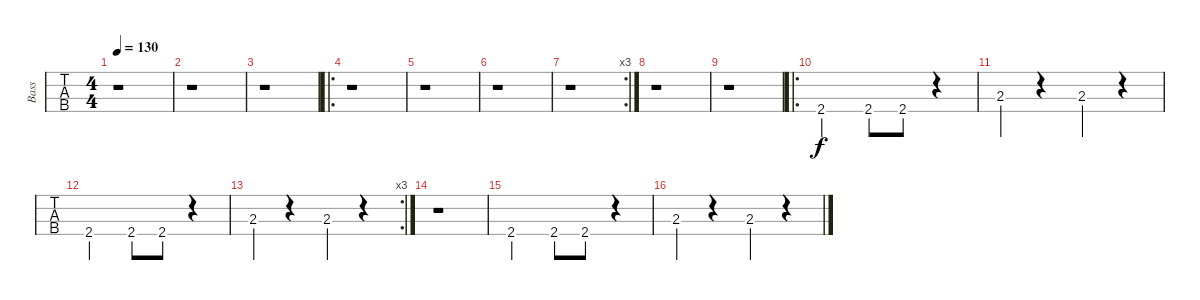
\track ("Bass" "Bass") {instrument electricbasspick}
\staff {tabs}
\tuning (Eb2 Bb1 F1 C1) {hide}
\ts (4 4)
\tempo 130
\clef f4
\ks c
r.1{dy f} |
r.1 |
r.1 |
\ro
r.1 |
r.1 |
r.1 |
\rc 3
r.1 |
r.1 |
r.1 |
\ro
2.4.2 2.4.8 2.4.8 r.4 |
2.3.4 r.4 2.3.4 r.4 |
2.4.2 2.4.8 2.4.8 r.4 |
\rc 3
2.3.4 r.4 2.3.4 r.4 |
r.1 |
2.4.2 2.4.8 2.4.8 r.4 |
2.3.4 r.4 2.3.4 r.4
